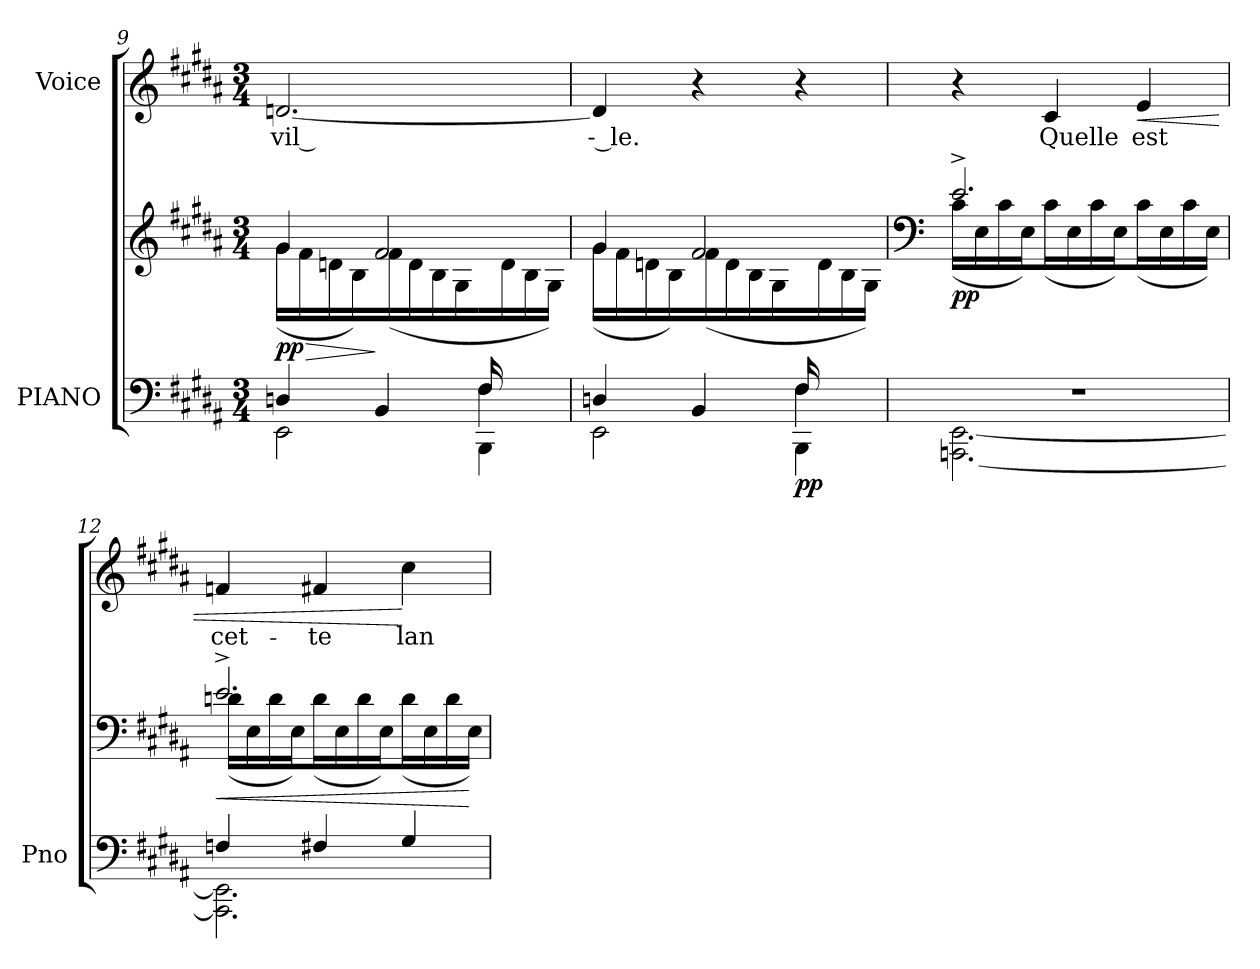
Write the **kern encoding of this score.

**kern	**kern	**dynam	**kern	**text	**dynam
*part2	*part2	*part2	*part1	*part1	*part1
*staff3	*staff2	*staff2/3	*staff1	*staff1	*staff1
*I"PIANO	*	*	*I"Voice	*	*
*I'Pno	*	*	*	*	*
!!LO:LB:g=z
*clefF4	*clefG2	*	*clefG2	*	*
*k[f#c#g#d#a#]	*k[f#c#g#d#a#]	*	*k[f#c#g#d#a#]	*	*
*M3/4	*M3/4	*	*M3/4	*	*
=9	=9	=9	=9	=9	=9
*^	*	*	*	*	*
*	*^	*	*	*	*	*
!	!	!	!	!LO:HP:b	!	!LO:LY:b	!
*	*	*	*^	*	*	*	*
!	!	!	!	!	!LO:DY:n=1:b	!	!	!
2ryy	4Dn/	2EE\	4g#/	(16g#\LL	> pp	[2.dn/	vil --	.
.	.	.	.	16f#\	.	.	.	.
.	.	.	.	16dn\	.	.	.	.
.	.	.	.	16B\JJ)	.	.	.	.
.	4BB/	.	2f#/	(16f#\LL	]	.	.	.
.	.	.	.	16d\	.	.	.	.
.	.	.	.	16B\	.	.	.	.
.	.	.	.	16G#\JJ	.	.	.	.
16F#/LL	4F#\	4BBB\	.	16ryy	.	.	.	.
8.ryy	.	.	.	16d\	.	.	.	.
.	.	.	.	16B\	.	.	.	.
.	.	.	.	16G#\JJ)	.	.	.	.
!!LO:LB:g=z
=10	=10	=10	=10	=10	=10	=10	=10	=10
!	!	!	!	!	!	!	!LO:LY:b	!
2ryy	4Dn/	2EE\	4g#/	(16g#\LL	.	4dn/]	-- le.	.
.	.	.	.	16f#\	.	.	.	.
.	.	.	.	16dn\	.	.	.	.
.	.	.	.	16B\JJ)	.	.	.	.
.	4BB/	.	2f#/	(16f#\LL	.	4r	.	.
.	.	.	.	16d\	.	.	.	.
.	.	.	.	16B\	.	.	.	.
.	.	.	.	16G#\JJ	.	.	.	.
!	!	!	!	!	!LO:DY:b=2	!	!	!
16F#/LL	4F#\	4BBB\	.	16ryy	pp	4r	.	.
8.ryy	.	.	.	16d\	.	.	.	.
.	.	.	.	16B\	.	.	.	.
.	.	.	.	16G#\JJ)	.	.	.	.
*v	*v	*v	*	*	*	*	*	*
=11	=11	=11	=11	=11	=11	=11
*	*clefF4	*	*	*	*	*
*^	*	*	*	*	*	*
!	!	!	!	!LO:DY:b	!	!	!
2.r	[2.AAAn\ [2.EE\	2.e^/	(16c#\LL	pp	4r	.	.
.	.	.	16E\	.	.	.	.
.	.	.	16c#\	.	.	.	.
.	.	.	16E\J)	.	.	.	.
!	!	!	!	!	!	!LO:LY:b	!
.	.	.	(16c#\L	.	4c#/	Quelle	.
.	.	.	16E\	.	.	.	.
.	.	.	16c#\	.	.	.	.
.	.	.	16E\J)	.	.	.	.
!	!	!	!	!	!	!LO:LY:b	!LO:HP:b
.	.	.	(16c#\L	.	4e/	est	<
.	.	.	16E\	.	.	.	.
.	.	.	16c#\	.	.	.	.
.	.	.	16E\JJ)	.	.	.	.
!!LO:PB:g=z
=12	=12	=12	=12	=12	=12	=12	=12
!	!	!	!	!LO:HP:b	!	!LO:LY:b	!
4Fn/	2.AAAn\] 2.EE\]	2.e^/	(16dn\LL	<	4fn/	cet-	.
.	.	.	16E\	.	.	.	.
.	.	.	16d\	.	.	.	.
.	.	.	16E\J)	.	.	.	.
!	!	!	!	!	!	!LO:LY:b	!
4F#X/	.	.	(16d\L	.	4f#X/	-te	.
.	.	.	16E\	.	.	.	.
.	.	.	16d\	.	.	.	.
.	.	.	16E\J)	.	.	.	.
!	!	!	!	!	!	!LO:LY:b	!
4G#/	.	.	(16d\L	.	4cc#\	lan-	[
.	.	.	16E\	.	.	.	.
.	.	.	16d\	.	.	.	.
.	.	.	16E\JJ)	[	.	.	.
*v	*v	*	*	*	*	*	*
*	*v	*v	*	*	*	*
=	=	=	=	=	=
*-	*-	*-	*-	*-	*-
